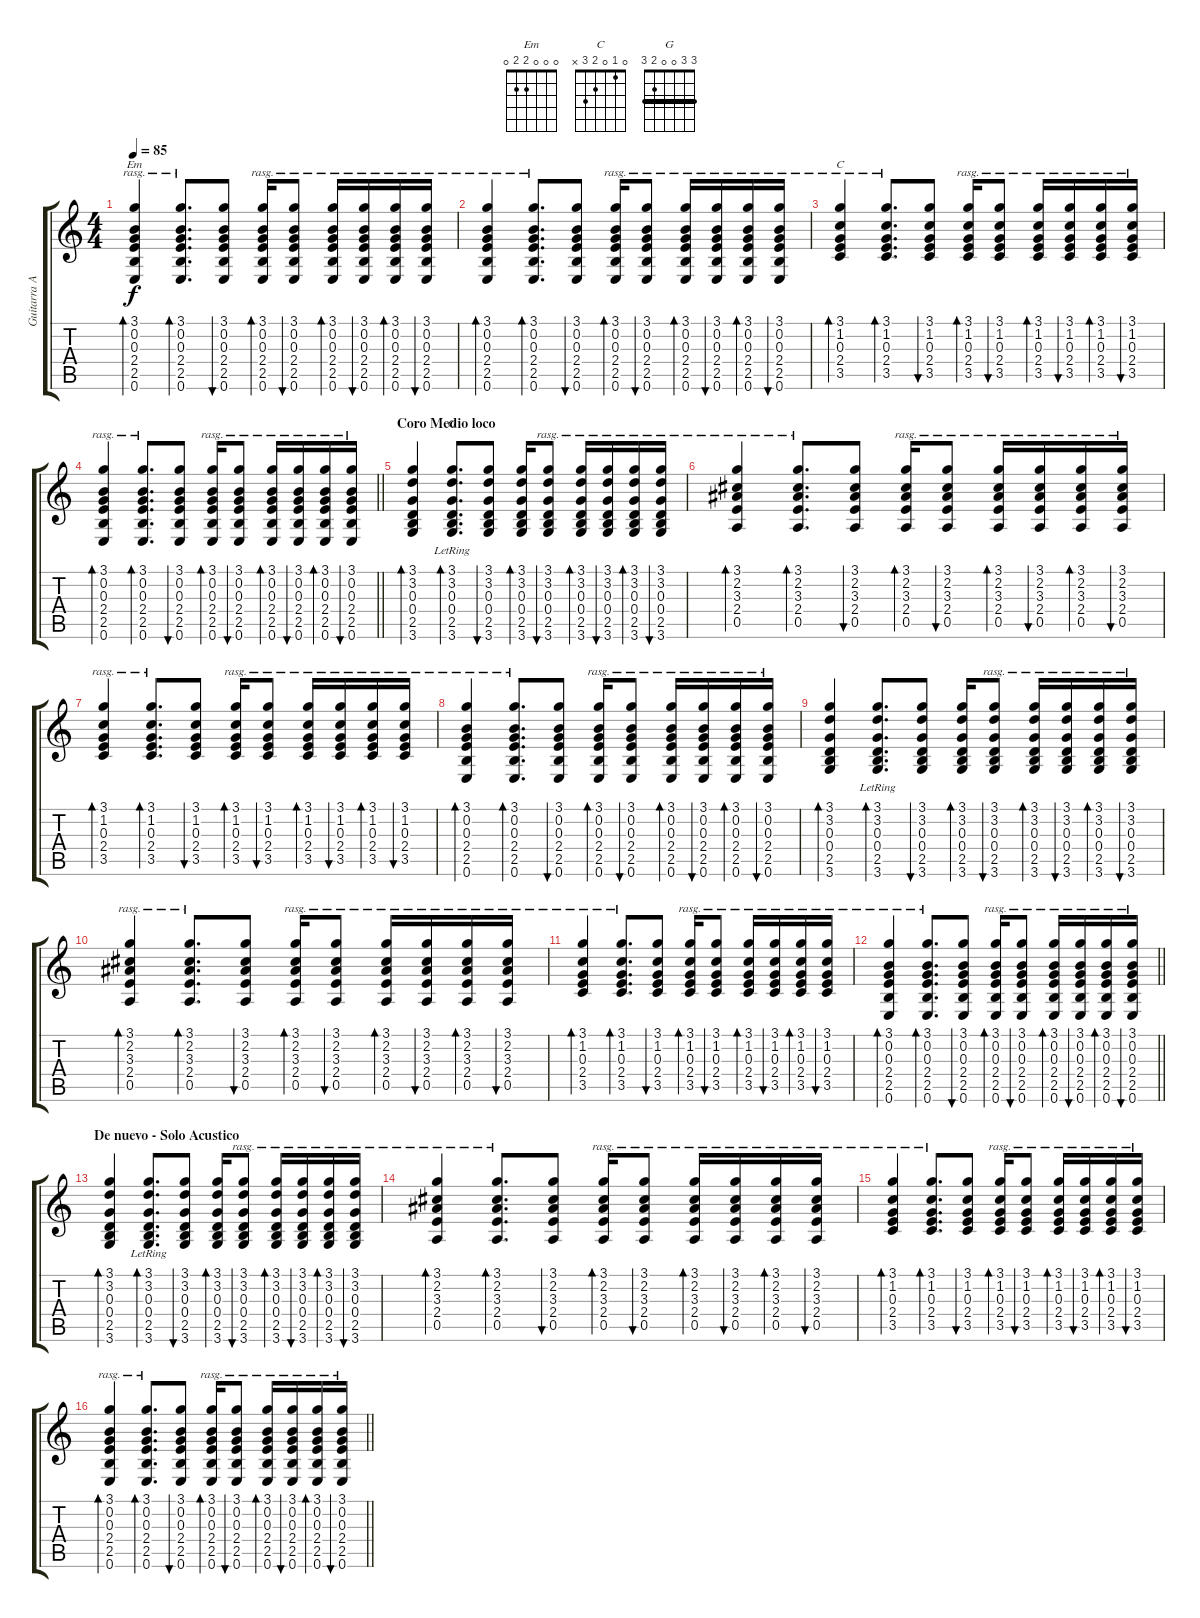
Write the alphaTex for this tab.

\track ("Guitarra Acustica" "Guitarra A") {instrument acousticguitarsteel}
\staff {score tabs}
\tuning (E4 B3 G3 D3 A2 E2) {hide}
\chord ("Em" 0 0 0 2 2 0)
\chord ("C" 0 1 0 2 3 x)
\chord ("G" 3 3 0 0 2 3) {barre 3}
\ts (4 4)
\tempo 85
\clef g2
\ks c
(3.1 0.2 0.3 2.4 2.5 0.6).4{bd 30 ch "Em" rasg ii dy f} (3.1 0.2 0.3 2.4 2.5 0.6).8{d bd 30 rasg ii} (3.1 0.2 0.3 2.4 2.5 0.6).8{bu 60} (3.1 0.2 0.3 2.4 2.5 0.6).16{bd 30 rasg ii} (3.1 0.2 0.3 2.4 2.5 0.6).8{bu 30 rasg ii} (3.1 0.2 0.3 2.4 2.5 0.6).16{bd 30 rasg ii} (3.1 0.2 0.3 2.4 2.5 0.6).16{bu 30 rasg ii} (3.1 0.2 0.3 2.4 2.5 0.6).16{bd 30 rasg ii} (3.1 0.2 0.3 2.4 2.5 0.6).16{bu 30 rasg ii} |
(3.1 0.2 0.3 2.4 2.5 0.6).4{bd 30 rasg ii} (3.1 0.2 0.3 2.4 2.5 0.6).8{d bd 30 rasg ii} (3.1 0.2 0.3 2.4 2.5 0.6).8{bu 60} (3.1 0.2 0.3 2.4 2.5 0.6).16{bd 30 rasg ii} (3.1 0.2 0.3 2.4 2.5 0.6).8{bu 30 rasg ii} (3.1 0.2 0.3 2.4 2.5 0.6).16{bd 30 rasg ii} (3.1 0.2 0.3 2.4 2.5 0.6).16{bu 30 rasg ii} (3.1 0.2 0.3 2.4 2.5 0.6).16{bd 30 rasg ii} (3.1 0.2 0.3 2.4 2.5 0.6).16{bu 30 rasg ii} |
(3.1 1.2 0.3 2.4 3.5).4{bd 30 ch "C" rasg ii} (3.1 1.2 0.3 2.4 3.5).8{d bd 30 rasg ii} (3.1 1.2 0.3 2.4 3.5).8{bu 60} (3.1 1.2 0.3 2.4 3.5).16{bd 30 rasg ii} (3.1 1.2 0.3 2.4 3.5).8{bu 30 rasg ii} (3.1 1.2 0.3 2.4 3.5).16{bd 30 rasg ii} (3.1 1.2 0.3 2.4 3.5).16{bu 30 rasg ii} (3.1 1.2 0.3 2.4 3.5).16{bd 30 rasg ii} (3.1 1.2 0.3 2.4 3.5).16{bu 30 rasg ii} |
\barLineRight lightlight
(3.1 0.2 0.3 2.4 2.5 0.6).4{bd 30 rasg ii} (3.1 0.2 0.3 2.4 2.5 0.6).8{d bd 30 rasg ii} (3.1 0.2 0.3 2.4 2.5 0.6).8{bu 60} (3.1 0.2 0.3 2.4 2.5 0.6).16{bd 30 rasg ii} (3.1 0.2 0.3 2.4 2.5 0.6).8{bu 30 rasg ii} (3.1 0.2 0.3 2.4 2.5 0.6).16{bd 30 rasg ii} (3.1 0.2 0.3 2.4 2.5 0.6).16{bu 30 rasg ii} (3.1 0.2 0.3 2.4 2.5 0.6).16{bd 30 rasg ii} (3.1 0.2 0.3 2.4 2.5 0.6).16{bu 30 rasg ii} |
\section ("" "Coro Medio loco")
(3.1 3.2 0.3 0.4 2.5 3.6).4{bd 120} (3.1 3.2 0.3 0.4 2.5{lr} 3.6).8{d bd 30 ch "G"} (3.1 3.2 0.3 0.4 2.5 3.6).8{bu 60} (3.1 3.2 0.3 0.4 2.5 3.6).16{bd 30} (3.1 3.2 0.3 0.4 2.5 3.6).8{bu 30 rasg ii} (3.1 3.2 0.3 0.4 2.5 3.6).16{bd 30 rasg ii} (3.1 3.2 0.3 0.4 2.5 3.6).16{bu 30 rasg ii} (3.1 3.2 0.3 0.4 2.5 3.6).16{bd 30 rasg ii} (3.1 3.2 0.3 0.4 2.5 3.6).16{bu 30 rasg ii} |
(3.1 2.2 3.3 2.4 0.5).4{bd 60 rasg ii} (3.1 2.2 3.3 2.4 0.5).8{d bd 30 rasg ii} (3.1 2.2 3.3 2.4 0.5).8{bu 60} (3.1 2.2 3.3 2.4 0.5).16{bd 30 rasg ii} (3.1 2.2 3.3 2.4 0.5).8{bu 30 rasg ii} (3.1 2.2 3.3 2.4 0.5).16{bd 30 rasg ii} (3.1 2.2 3.3 2.4 0.5).16{bu 30 rasg ii} (3.1 2.2 3.3 2.4 0.5).16{bd 30 rasg ii} (3.1 2.2 3.3 2.4 0.5).16{bu 30 rasg ii} |
(3.1 1.2 0.3 2.4 3.5).4{bd 30 rasg ii} (3.1 1.2 0.3 2.4 3.5).8{d bd 30 rasg ii} (3.1 1.2 0.3 2.4 3.5).8{bu 60} (3.1 1.2 0.3 2.4 3.5).16{bd 30 rasg ii} (3.1 1.2 0.3 2.4 3.5).8{bu 30 rasg ii} (3.1 1.2 0.3 2.4 3.5).16{bd 30 rasg ii} (3.1 1.2 0.3 2.4 3.5).16{bu 30 rasg ii} (3.1 1.2 0.3 2.4 3.5).16{bd 30 rasg ii} (3.1 1.2 0.3 2.4 3.5).16{bu 30 rasg ii} |
(3.1 0.2 0.3 2.4 2.5 0.6).4{bd 30 rasg ii} (3.1 0.2 0.3 2.4 2.5 0.6).8{d bd 30 rasg ii} (3.1 0.2 0.3 2.4 2.5 0.6).8{bu 60} (3.1 0.2 0.3 2.4 2.5 0.6).16{bd 30 rasg ii} (3.1 0.2 0.3 2.4 2.5 0.6).8{bu 30 rasg ii} (3.1 0.2 0.3 2.4 2.5 0.6).16{bd 30 rasg ii} (3.1 0.2 0.3 2.4 2.5 0.6).16{bu 30 rasg ii} (3.1 0.2 0.3 2.4 2.5 0.6).16{bd 30 rasg ii} (3.1 0.2 0.3 2.4 2.5 0.6).16{bu 30 rasg ii} |
(3.1 3.2 0.3 0.4 2.5 3.6).4{bd 120} (3.1 3.2 0.3 0.4 2.5{lr} 3.6).8{d bd 30} (3.1 3.2 0.3 0.4 2.5 3.6).8{bu 60} (3.1 3.2 0.3 0.4 2.5 3.6).16{bd 30} (3.1 3.2 0.3 0.4 2.5 3.6).8{bu 30 rasg ii} (3.1 3.2 0.3 0.4 2.5 3.6).16{bd 30 rasg ii} (3.1 3.2 0.3 0.4 2.5 3.6).16{bu 30 rasg ii} (3.1 3.2 0.3 0.4 2.5 3.6).16{bd 30 rasg ii} (3.1 3.2 0.3 0.4 2.5 3.6).16{bu 30 rasg ii} |
(3.1 2.2 3.3 2.4 0.5).4{bd 60 rasg ii} (3.1 2.2 3.3 2.4 0.5).8{d bd 30 rasg ii} (3.1 2.2 3.3 2.4 0.5).8{bu 60} (3.1 2.2 3.3 2.4 0.5).16{bd 30 rasg ii} (3.1 2.2 3.3 2.4 0.5).8{bu 30 rasg ii} (3.1 2.2 3.3 2.4 0.5).16{bd 30 rasg ii} (3.1 2.2 3.3 2.4 0.5).16{bu 30 rasg ii} (3.1 2.2 3.3 2.4 0.5).16{bd 30 rasg ii} (3.1 2.2 3.3 2.4 0.5).16{bu 30 rasg ii} |
(3.1 1.2 0.3 2.4 3.5).4{bd 30 rasg ii} (3.1 1.2 0.3 2.4 3.5).8{d bd 30 rasg ii} (3.1 1.2 0.3 2.4 3.5).8{bu 60} (3.1 1.2 0.3 2.4 3.5).16{bd 30 rasg ii} (3.1 1.2 0.3 2.4 3.5).8{bu 30 rasg ii} (3.1 1.2 0.3 2.4 3.5).16{bd 30 rasg ii} (3.1 1.2 0.3 2.4 3.5).16{bu 30 rasg ii} (3.1 1.2 0.3 2.4 3.5).16{bd 30 rasg ii} (3.1 1.2 0.3 2.4 3.5).16{bu 30 rasg ii} |
\barLineRight lightlight
(3.1 0.2 0.3 2.4 2.5 0.6).4{bd 30 rasg ii} (3.1 0.2 0.3 2.4 2.5 0.6).8{d bd 30 rasg ii} (3.1 0.2 0.3 2.4 2.5 0.6).8{bu 60} (3.1 0.2 0.3 2.4 2.5 0.6).16{bd 30 rasg ii} (3.1 0.2 0.3 2.4 2.5 0.6).8{bu 30 rasg ii} (3.1 0.2 0.3 2.4 2.5 0.6).16{bd 30 rasg ii} (3.1 0.2 0.3 2.4 2.5 0.6).16{bu 30 rasg ii} (3.1 0.2 0.3 2.4 2.5 0.6).16{bd 30 rasg ii} (3.1 0.2 0.3 2.4 2.5 0.6).16{bu 30 rasg ii} |
\section ("" "De nuevo - Solo Acustico")
(3.1 3.2 0.3 0.4 2.5 3.6).4{bd 120} (3.1 3.2 0.3 0.4 2.5{lr} 3.6).8{d bd 30} (3.1 3.2 0.3 0.4 2.5 3.6).8{bu 60} (3.1 3.2 0.3 0.4 2.5 3.6).16{bd 30} (3.1 3.2 0.3 0.4 2.5 3.6).8{bu 30 rasg ii} (3.1 3.2 0.3 0.4 2.5 3.6).16{bd 30 rasg ii} (3.1 3.2 0.3 0.4 2.5 3.6).16{bu 30 rasg ii} (3.1 3.2 0.3 0.4 2.5 3.6).16{bd 30 rasg ii} (3.1 3.2 0.3 0.4 2.5 3.6).16{bu 30 rasg ii} |
(3.1 2.2 3.3 2.4 0.5).4{bd 60 rasg ii} (3.1 2.2 3.3 2.4 0.5).8{d bd 30 rasg ii} (3.1 2.2 3.3 2.4 0.5).8{bu 60} (3.1 2.2 3.3 2.4 0.5).16{bd 30 rasg ii} (3.1 2.2 3.3 2.4 0.5).8{bu 30 rasg ii} (3.1 2.2 3.3 2.4 0.5).16{bd 30 rasg ii} (3.1 2.2 3.3 2.4 0.5).16{bu 30 rasg ii} (3.1 2.2 3.3 2.4 0.5).16{bd 30 rasg ii} (3.1 2.2 3.3 2.4 0.5).16{bu 30 rasg ii} |
(3.1 1.2 0.3 2.4 3.5).4{bd 30 rasg ii} (3.1 1.2 0.3 2.4 3.5).8{d bd 30 rasg ii} (3.1 1.2 0.3 2.4 3.5).8{bu 60} (3.1 1.2 0.3 2.4 3.5).16{bd 30 rasg ii} (3.1 1.2 0.3 2.4 3.5).8{bu 30 rasg ii} (3.1 1.2 0.3 2.4 3.5).16{bd 30 rasg ii} (3.1 1.2 0.3 2.4 3.5).16{bu 30 rasg ii} (3.1 1.2 0.3 2.4 3.5).16{bd 30 rasg ii} (3.1 1.2 0.3 2.4 3.5).16{bu 30 rasg ii} |
\barLineRight lightlight
(3.1 0.2 0.3 2.4 2.5 0.6).4{bd 30 rasg ii} (3.1 0.2 0.3 2.4 2.5 0.6).8{d bd 30 rasg ii} (3.1 0.2 0.3 2.4 2.5 0.6).8{bu 60} (3.1 0.2 0.3 2.4 2.5 0.6).16{bd 30 rasg ii} (3.1 0.2 0.3 2.4 2.5 0.6).8{bu 30 rasg ii} (3.1 0.2 0.3 2.4 2.5 0.6).16{bd 30 rasg ii} (3.1 0.2 0.3 2.4 2.5 0.6).16{bu 30 rasg ii} (3.1 0.2 0.3 2.4 2.5 0.6).16{bd 30 rasg ii} (3.1 0.2 0.3 2.4 2.5 0.6).16{bu 30 rasg ii}
